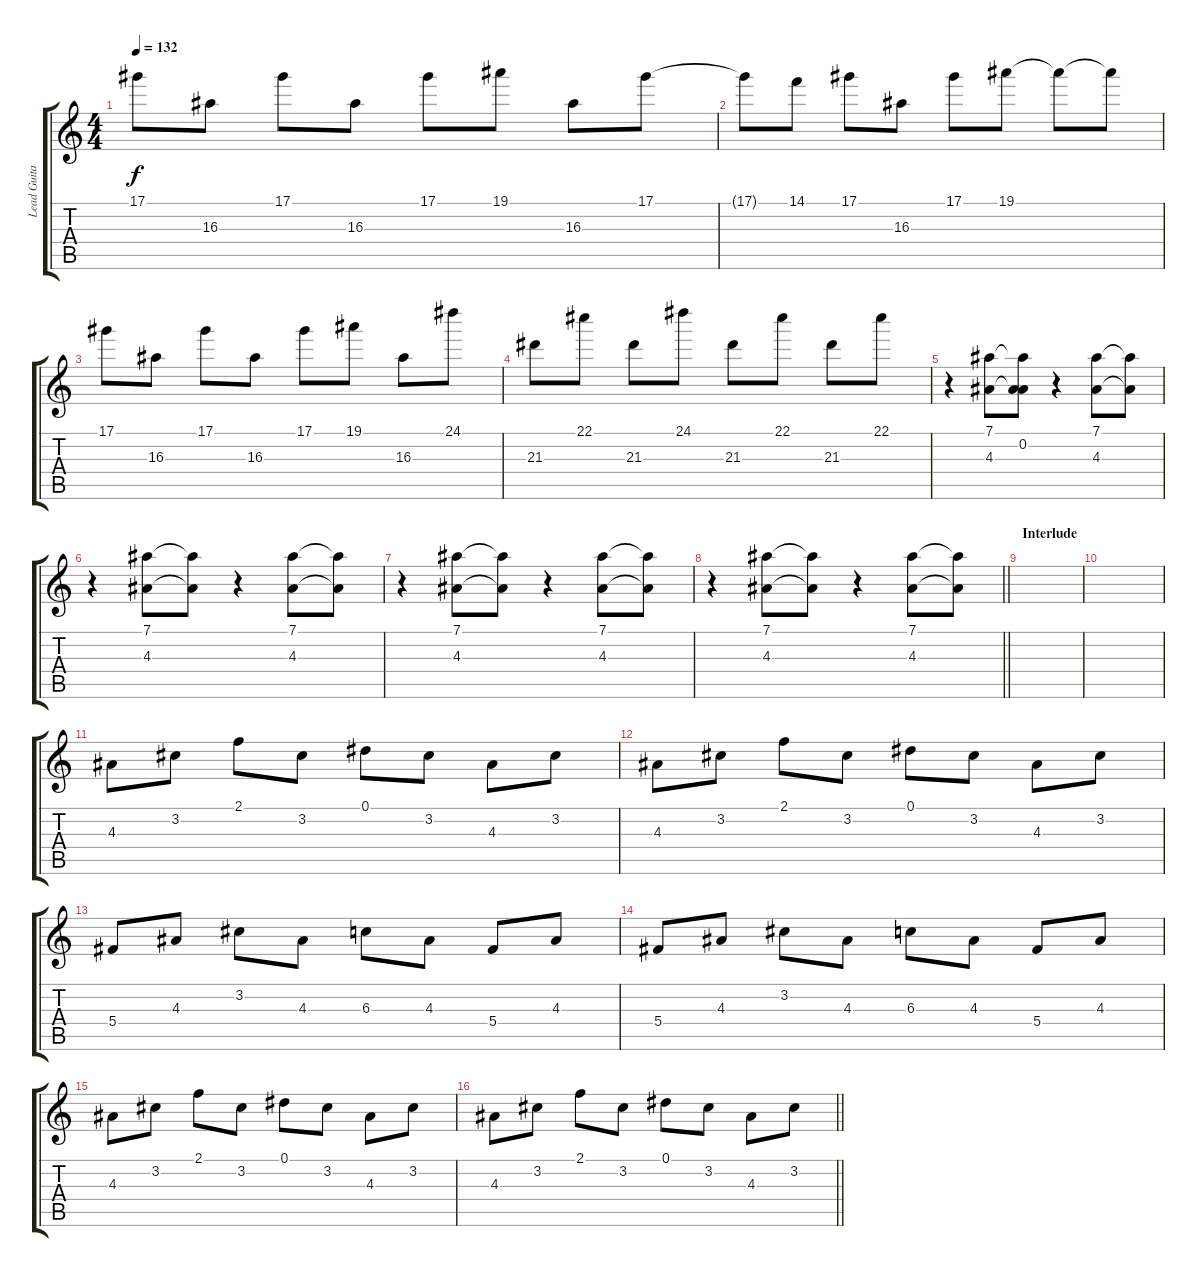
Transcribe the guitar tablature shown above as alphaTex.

\track ("Lead Guitar" "Lead Guita") {instrument overdrivenguitar}
\staff {score tabs}
\tuning (Eb4 Bb3 Gb3 Db3 Ab2 Eb2) {hide}
\ts (4 4)
\tempo 132
\clef g2
\ks c
17.1.8{dy f} 16.3.8 17.1.8 16.3.8 17.1.8 19.1.8 16.3.8 17.1.8 |
17.1{t}.8 14.1.8 17.1.8 16.3.8 17.1.8 19.1.8 19.1{t}.8 19.1{t}.8 |
17.1.8 16.3.8 17.1.8 16.3.8 17.1.8 19.1.8 16.3.8 24.1.8 |
21.3.8 22.1.8 21.3.8 24.1.8 21.3.8 22.1.8 21.3.8 22.1.8 |
r.4 (7.1 4.3).8 (7.1{t} 0.2 4.3{t}).8 r.4 (7.1 4.3).8 (7.1{t} 4.3{t}).8 |
r.4 (7.1 4.3).8 (7.1{t} 4.3{t}).8 r.4 (7.1 4.3).8 (7.1{t} 4.3{t}).8 |
r.4 (7.1 4.3).8 (7.1{t} 4.3{t}).8 r.4 (7.1 4.3).8 (7.1{t} 4.3{t}).8 |
\barLineRight lightlight
r.4 (7.1 4.3).8 (7.1{t} 4.3{t}).8 r.4 (7.1 4.3).8 (7.1{t} 4.3{t}).8 |
\section ("" "Interlude")
|
|
4.3.8 3.2.8 2.1.8 3.2.8 0.1.8 3.2.8 4.3.8 3.2.8 |
4.3.8 3.2.8 2.1.8 3.2.8 0.1.8 3.2.8 4.3.8 3.2.8 |
5.4.8 4.3.8 3.2.8 4.3.8 6.3.8 4.3.8 5.4.8 4.3.8 |
5.4.8 4.3.8 3.2.8 4.3.8 6.3.8 4.3.8 5.4.8 4.3.8 |
4.3.8 3.2.8 2.1.8 3.2.8 0.1.8 3.2.8 4.3.8 3.2.8 |
\barLineRight lightlight
4.3.8 3.2.8 2.1.8 3.2.8 0.1.8 3.2.8 4.3.8 3.2.8
